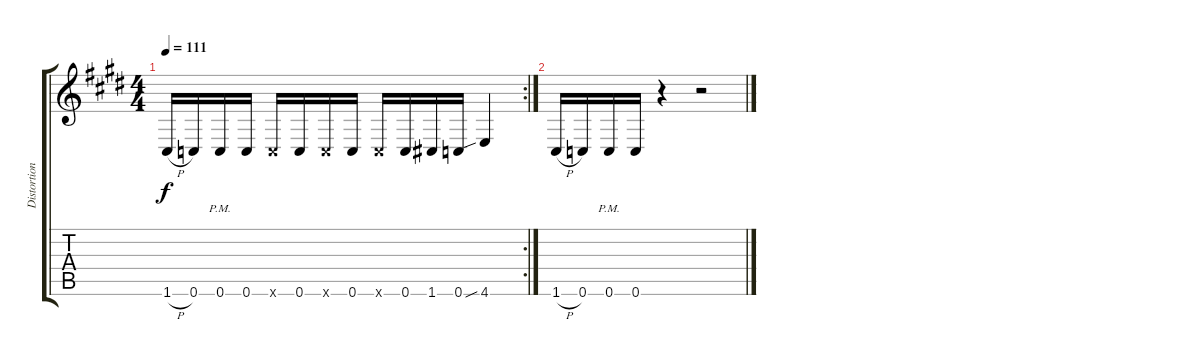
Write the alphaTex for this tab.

\track ("Distortion" "Distortion") {instrument distortionguitar}
\staff {score tabs}
\tuning (D4 A3 F3 C3 G2 C2) {hide}
\rc 2
\ts (4 4)
\tempo 111
\clef g2
\ks c#minor
1.6{h}.16{dy f} 0.6.16 0.6{pm}.16 0.6.16 0.6{x}.16 0.6.16 0.6{x}.16 0.6.16 0.6{x}.16 0.6.16 1.6.16 0.6.16 4.6{sib}.4 |
1.6{h}.16 0.6.16 0.6{pm}.16 0.6.16 r.4 r.2
